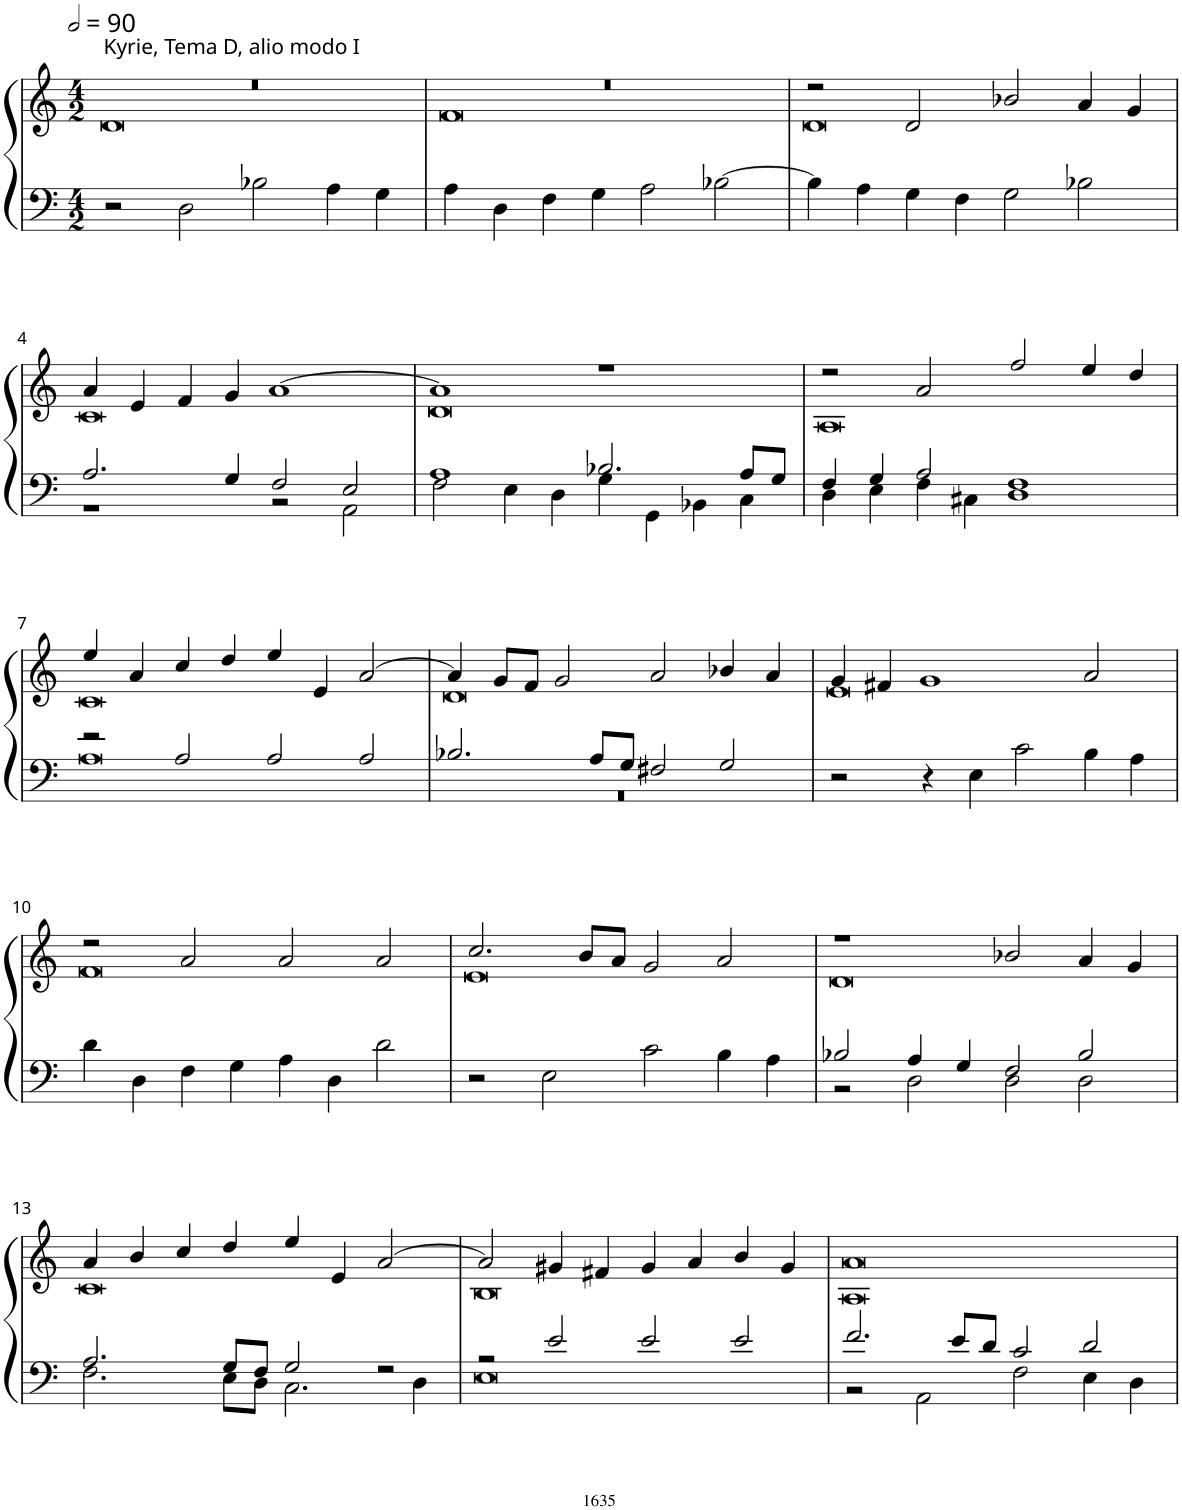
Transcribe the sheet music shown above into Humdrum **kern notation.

**kern	**kern
*part1	*part1
*staff2	*staff1
*I"Organ	*
*clefF4	*clefG2
*k[]	*k[]
*M4/2	*M4/2
*MM180	*MM180
=1	=1
*	*^
!	!LO:TX:a:t=Kyrie, Tema D, alio modo I	!
2r	0r	0d
2D\	.	.
2B-X\	.	.
4A\	.	.
4G\	.	.
=2	=2	=2
4A\	0r	0f
4D\	.	.
4F\	.	.
4G\	.	.
2A\	.	.
[2B-X\	.	.
=3	=3	=3
4B-\]	2r	0d
4A\	.	.
4G\	2d/	.
4F\	.	.
2G\	2b-X/	.
2B-X\	4a/	.
.	4g/	.
!!LO:LB:g=z	!!
=4	=4	=4
*^	*	*
2.A/	1r	4a/	0c
.	.	4e/	.
.	.	4f/	.
4G/	.	4g/	.
2F/	2r	[1a	.
2E/	2AA\	.	.
=5	=5	=5	=5
1A	2F\	1a]	0d
.	4E\	.	.
.	4D\	.	.
2.B-X/	4G\	1r	.
.	4GG\	.	.
.	4BB-X\	.	.
8A/L	4C\	.	.
8G/J	.	.	.
=6	=6	=6	=6
4F/	4D\	2r	0A
4G/	4E\	.	.
2A/	4F\	2a/	.
.	4C#X\	.	.
1F	1D	2ff/	.
.	.	4ee/	.
.	.	4dd/	.
!!LO:LB:g=z	!!
=7	=7	=7	=7
2r	0A	4ee/	0c
.	.	4a/	.
2A/	.	4cc/	.
.	.	4dd/	.
2A/	.	4ee/	.
.	.	4e/	.
2A/	.	[2a/	.
=8	=8	=8	=8
2.B-X/	0r	4a/]	0d
.	.	8g/L	.
.	.	8f/J	.
.	.	2g/	.
8A/L	.	.	.
8G/J	.	.	.
2F#X/	.	2a/	.
2G/	.	4b-X/	.
.	.	4a/	.
*v	*v	*	*
=9	=9	=9
2r	4g/	0e
.	4f#X/	.
4r	1g	.
4E\	.	.
2c\	.	.
4B\	2a/	.
4A\	.	.
!!LO:LB:g=z	!!
=10	=10	=10
4d\	2r	0f
4D\	.	.
4F\	2a/	.
4G\	.	.
4A\	2a/	.
4D\	.	.
2d\	2a/	.
=11	=11	=11
2r	2.cc/	0e
2E\	.	.
.	8b/L	.
.	8a/J	.
2c\	2g/	.
4B\	2a/	.
4A\	.	.
=12	=12	=12
*^	*	*
2B-X/	2r	1r	0d
4A/	2D\	.	.
4G/	.	.	.
2F/	2D\	2b-X/	.
2B-/	2D\	4a/	.
.	.	4g/	.
!!LO:LB:g=z	!!
=13	=13	=13	=13
2.A/	2.F\	4a/	0c
.	.	4b/	.
.	.	4cc/	.
8G/L	8E\L	4dd/	.
8F/J	8D\J	.	.
2G/	2.C\	4ee/	.
.	.	4e/	.
2r	.	[2a/	.
.	4D\	.	.
=14	=14	=14	=14
2r	0E	2a/]	0B
2e/	.	4g#X/	.
.	.	4f#X/	.
2e/	.	4g#/	.
.	.	4a/	.
2e/	.	4b/	.
.	.	4g#/	.
=15	=15	=15	=15
2.f/	2r	0a	0A
.	2AA\	.	.
8e/L	.	.	.
8d/J	.	.	.
2c/	2F\	.	.
2d/	4E\	.	.
.	4D\	.	.
*v	*v	*	*
*	*v	*v
=	=
*-	*-
